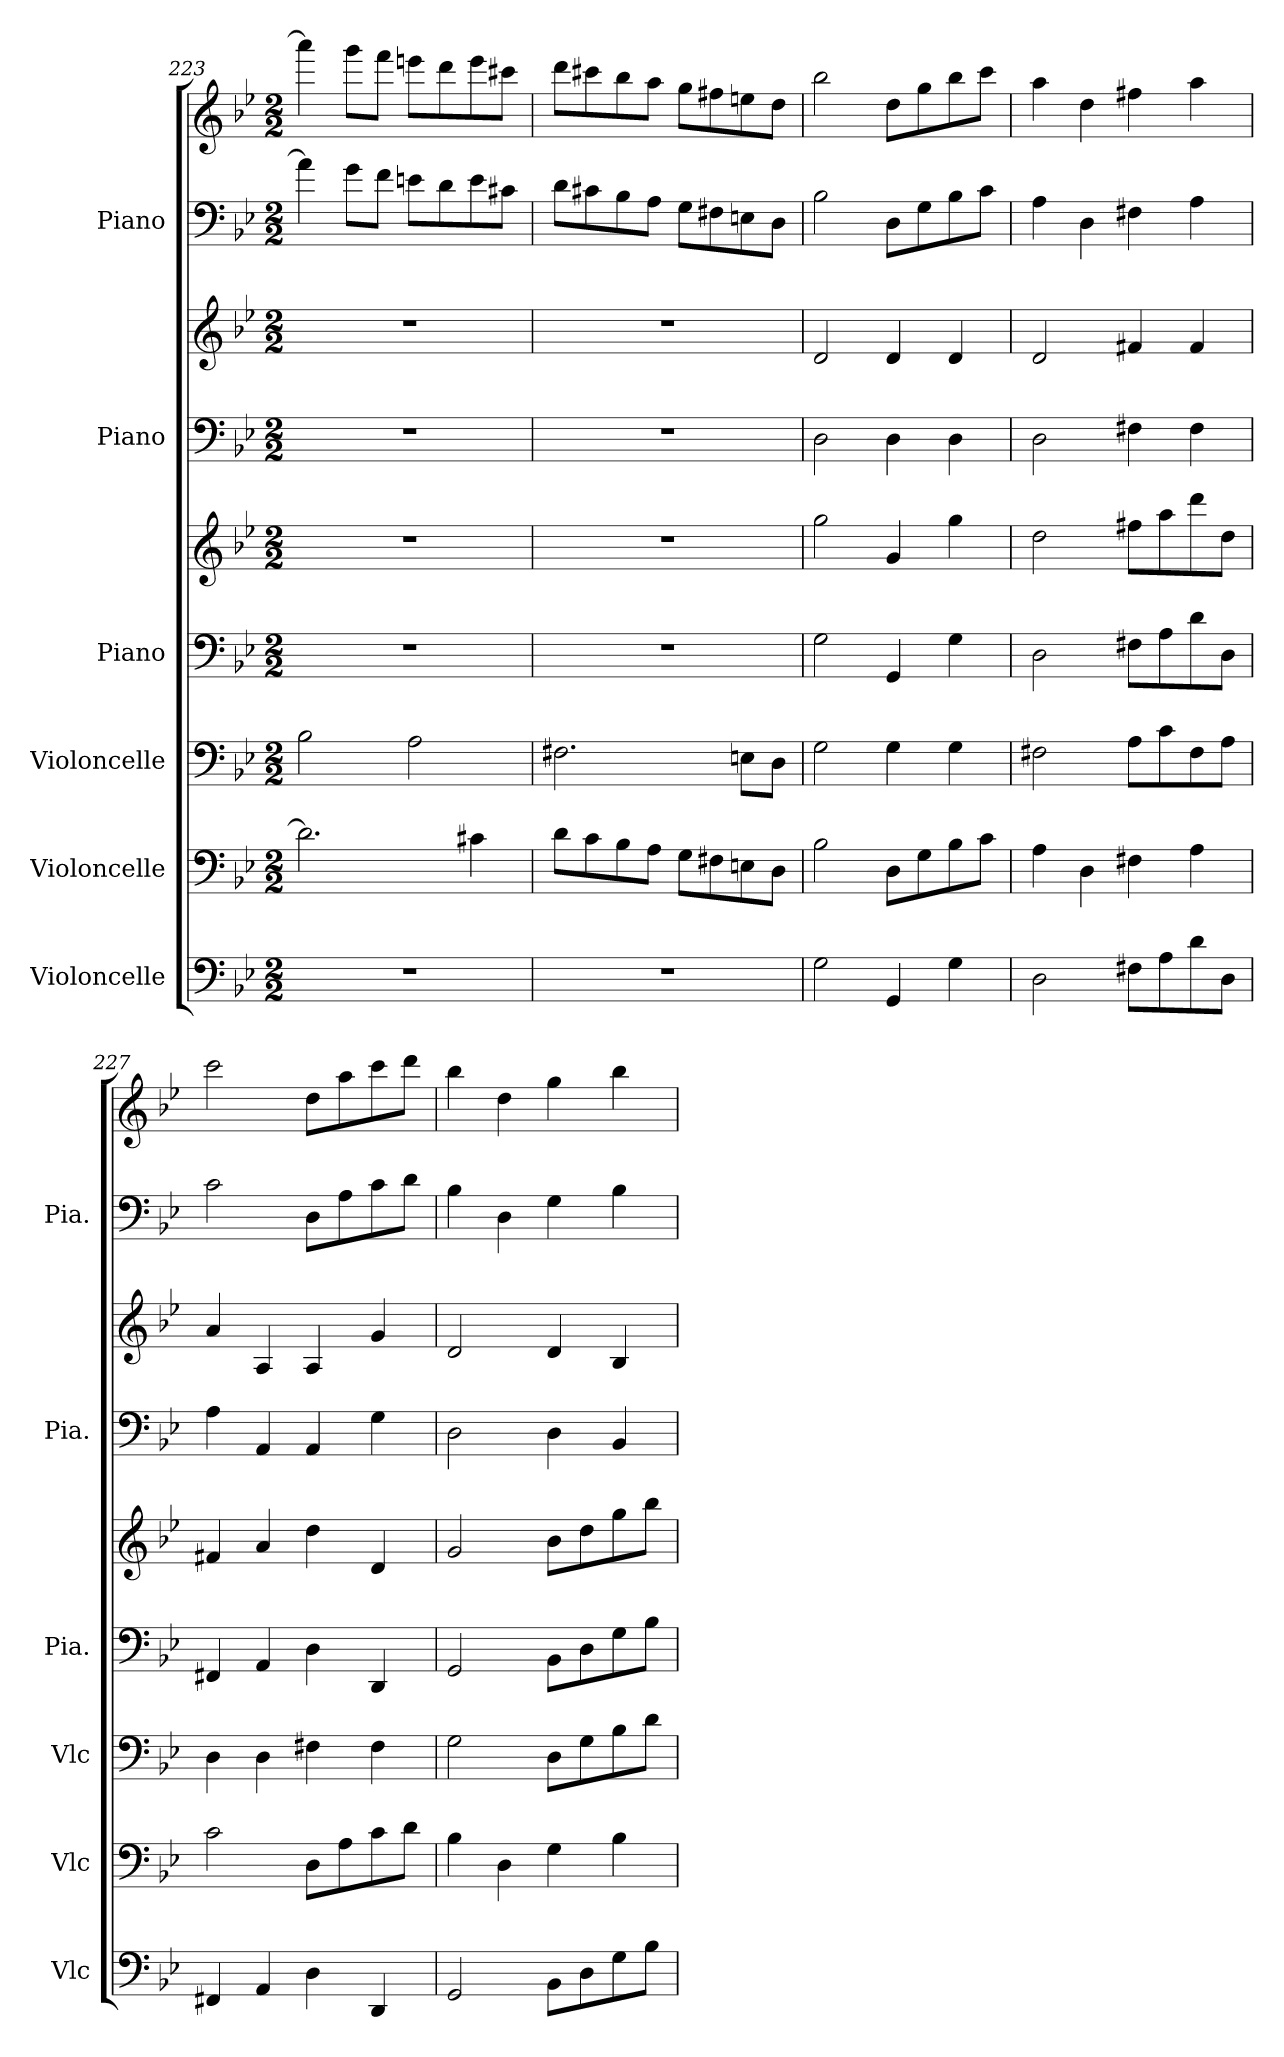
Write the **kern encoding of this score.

**kern	**kern	**kern	**kern	**kern	**kern	**kern	**kern	**kern	**dynam
*part6	*part5	*part4	*part3	*part3	*part2	*part2	*part1	*part1	*part1
*staff9	*staff8	*staff7	*staff6	*staff5	*staff4	*staff3	*staff2	*staff1	*staff1/2
*I"Violoncelle	*I"Violoncelle	*I"Violoncelle	*I"Piano	*	*I"Piano	*	*I"Piano	*	*
*I'Vlc	*I'Vlc	*I'Vlc	*I'Pia.	*	*I'Pia.	*	*I'Pia.	*	*
!!LO:LB:g=z
*clefF4	*clefF4	*clefF4	*clefF4	*clefG2	*clefF4	*clefG2	*clefF4	*clefG2	*
*k[b-e-]	*k[b-e-]	*k[b-e-]	*k[b-e-]	*k[b-e-]	*k[b-e-]	*k[b-e-]	*k[b-e-]	*k[b-e-]	*
*M2/2	*M2/2	*M2/2	*M2/2	*M2/2	*M2/2	*M2/2	*M2/2	*M2/2	*
=223	=223	=223	=223	=223	=223	=223	=223	=223	=223
1r	2.d\]	2B-\	1r	1r	1r	1r	4a\]	4aaa\]	.
.	.	.	.	.	.	.	8g\L	8ggg\L	.
.	.	.	.	.	.	.	8f\J	8fff\J	.
.	.	2A\	.	.	.	.	8en\L	8eeen\L	.
.	.	.	.	.	.	.	8d\	8ddd\	.
.	4c#X\	.	.	.	.	.	8e\	8eee\	.
.	.	.	.	.	.	.	8c#X\J	8ccc#X\J	.
=224	=224	=224	=224	=224	=224	=224	=224	=224	=224
1r	8d\L	2.F#X\	1r	1r	1r	1r	8d\L	8ddd\L	.
.	8c\	.	.	.	.	.	8c#X\	8ccc#X\	.
.	8B-\	.	.	.	.	.	8B-\	8bb-\	.
.	8A\J	.	.	.	.	.	8A\J	8aa\J	.
.	8G\L	.	.	.	.	.	8G\L	8gg\L	.
.	8F#X\	.	.	.	.	.	8F#X\	8ff#X\	.
.	8En\	8En\L	.	.	.	.	8En\	8een\	.
.	8D\J	8D\J	.	.	.	.	8D\J	8dd\J	.
=225	=225	=225	=225	=225	=225	=225	=225	=225	=225
!	!	!	!	!	!	!	!	!	!LO:DY:b=2
!	!	!	!	!	!	!	!	!	!LO:DY:n=1:b
2G\	2B-\	2G\	2G\	2gg\	2D\	2d/	2B-\	2bb-\	mp mp
4GG/	8D\L	4G\	4GG/	4g/	4D\	4d/	8D\L	8dd\L	.
.	8G\	.	.	.	.	.	8G\	8gg\	.
4G\	8B-\	4G\	4G\	4gg\	4D\	4d/	8B-\	8bb-\	.
.	8c\J	.	.	.	.	.	8c\J	8ccc\J	.
=226	=226	=226	=226	=226	=226	=226	=226	=226	=226
2D\	4A\	2F#X\	2D\	2dd\	2D\	2d/	4A\	4aa\	.
.	4D\	.	.	.	.	.	4D\	4dd\	.
8F#X\L	4F#X\	8A\L	8F#X\L	8ff#X\L	4F#X\	4f#X/	4F#X\	4ff#X\	.
8A\	.	8c\	8A\	8aa\	.	.	.	.	.
8d\	4A\	8F#\	8d\	8ddd\	4F#\	4f#/	4A\	4aa\	.
8D\J	.	8A\J	8D\J	8dd\J	.	.	.	.	.
!!LO:PB:g=z
=227	=227	=227	=227	=227	=227	=227	=227	=227	=227
4FF#X/	2c\	4D\	4FF#X/	4f#X/	4A\	4a/	2c\	2ccc\	.
4AA/	.	4D\	4AA/	4a/	4AA/	4A/	.	.	.
4D\	8D\L	4F#X\	4D\	4dd\	4AA/	4A/	8D\L	8dd\L	.
.	8A\	.	.	.	.	.	8A\	8aa\	.
4DD/	8c\	4F#\	4DD/	4d/	4G\	4g/	8c\	8ccc\	.
.	8d\J	.	.	.	.	.	8d\J	8ddd\J	.
=228	=228	=228	=228	=228	=228	=228	=228	=228	=228
2GG/	4B-\	2G\	2GG/	2g/	2D\	2d/	4B-\	4bb-\	.
.	4D\	.	.	.	.	.	4D\	4dd\	.
8BB-\L	4G\	8D\L	8BB-\L	8b-\L	4D\	4d/	4G\	4gg\	.
8D\	.	8G\	8D\	8dd\	.	.	.	.	.
8G\	4B-\	8B-\	8G\	8gg\	4BB-/	4B-/	4B-\	4bb-\	.
8B-\J	.	8d\J	8B-\J	8bb-\J	.	.	.	.	.
=	=	=	=	=	=	=	=	=	=
*-	*-	*-	*-	*-	*-	*-	*-	*-	*-
